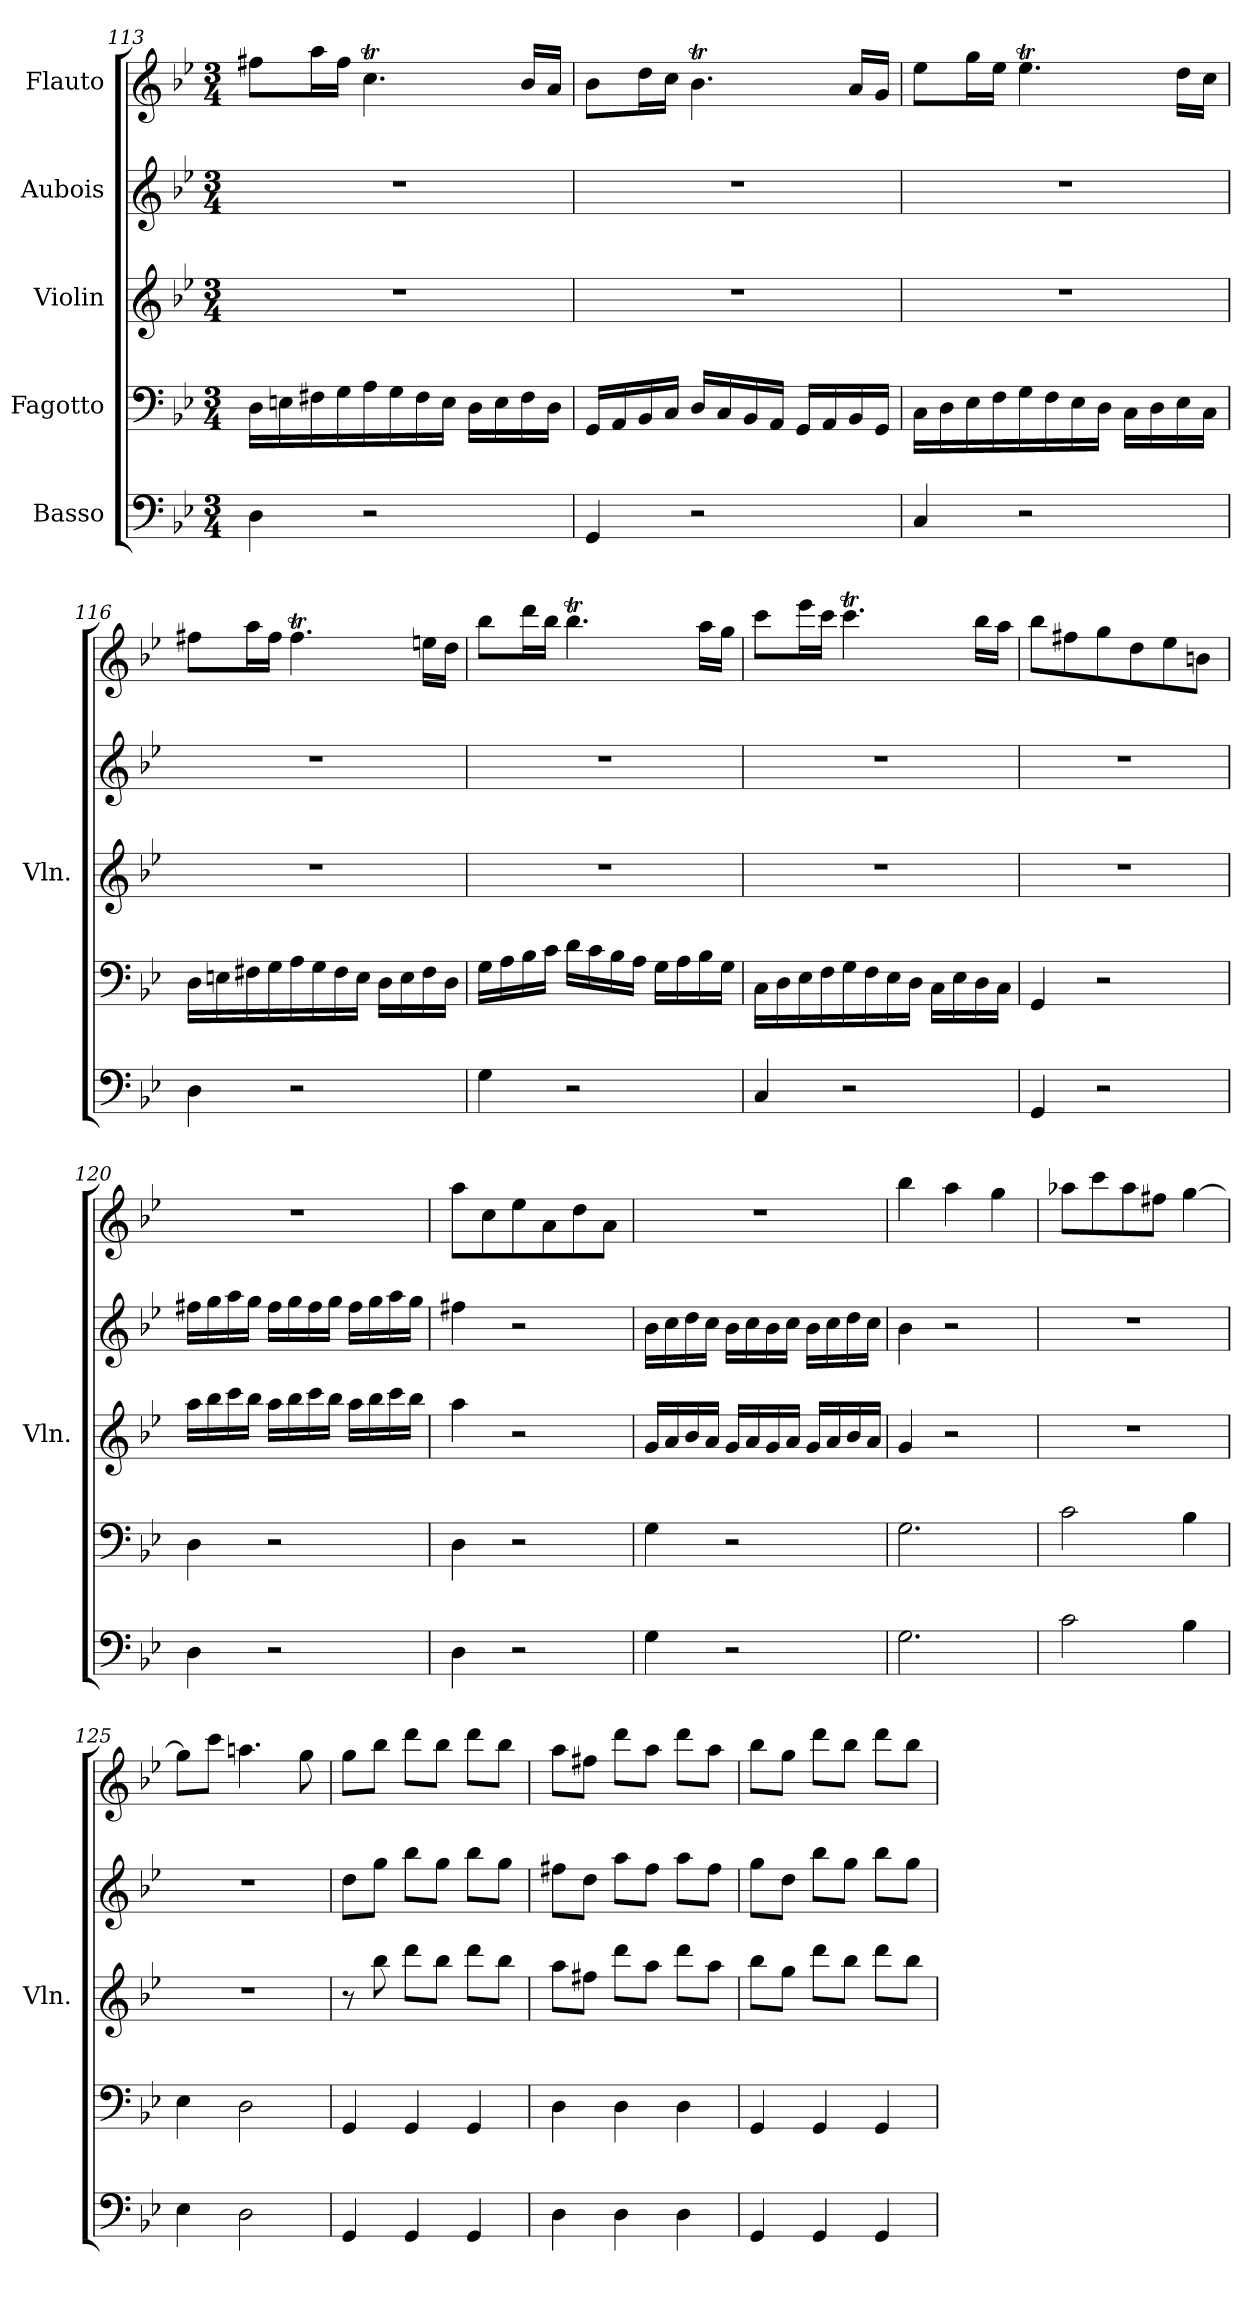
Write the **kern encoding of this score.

**kern	**kern	**kern	**kern	**kern
*part5	*part4	*part3	*part2	*part1
*staff5	*staff4	*staff3	*staff2	*staff1
*I"Basso	*I"Fagotto	*I"Violin	*I"Aubois	*I"Flauto
*	*	*I'Vln.	*	*
*clefF4	*clefF4	*clefG2	*clefG2	*clefG2
*k[b-e-]	*k[b-e-]	*k[b-e-]	*k[b-e-]	*k[b-e-]
*M3/4	*M3/4	*M3/4	*M3/4	*M3/4
=113	=113	=113	=113	=113
4D\	16D\LL	2.r	2.r	8ff#X\L
.	16En\	.	.	.
.	16F#X\	.	.	16aa\L
.	16G\	.	.	16ff#\JJ
2r	16A\	.	.	4.ccT\
.	16G\	.	.	.
.	16F#\	.	.	.
.	16E\JJ	.	.	.
.	16D\LL	.	.	.
.	16E\	.	.	.
.	16F#\	.	.	16b-/LL
.	16D\JJ	.	.	16a/JJ
=114	=114	=114	=114	=114
4GG/	16GG/LL	2.r	2.r	8b-\L
.	16AA/	.	.	.
.	16BB-/	.	.	16dd\L
.	16C/JJ	.	.	16cc\JJ
2r	16D/LL	.	.	4.b-T\
.	16C/	.	.	.
.	16BB-/	.	.	.
.	16AA/JJ	.	.	.
.	16GG/LL	.	.	.
.	16AA/	.	.	.
.	16BB-/	.	.	16a/LL
.	16GG/JJ	.	.	16g/JJ
=115	=115	=115	=115	=115
4C/	16C\LL	2.r	2.r	8ee-\L
.	16D\	.	.	.
.	16E-\	.	.	16gg\L
.	16F\	.	.	16ee-\JJ
2r	16G\	.	.	4.ee-T\
.	16F\	.	.	.
.	16E-\	.	.	.
.	16D\JJ	.	.	.
.	16C\LL	.	.	.
.	16D\	.	.	.
.	16E-\	.	.	16dd\LL
.	16C\JJ	.	.	16cc\JJ
!!LO:LB:g=z
=116	=116	=116	=116	=116
4D\	16D\LL	2.r	2.r	8ff#X\L
.	16En\	.	.	.
.	16F#X\	.	.	16aa\L
.	16G\	.	.	16ff#\JJ
2r	16A\	.	.	4.ff#t\
.	16G\	.	.	.
.	16F#\	.	.	.
.	16E\JJ	.	.	.
.	16D\LL	.	.	.
.	16E\	.	.	.
.	16F#\	.	.	16een\LL
.	16D\JJ	.	.	16dd\JJ
=117	=117	=117	=117	=117
4G\	16G\LL	2.r	2.r	8bb-\L
.	16A\	.	.	.
.	16B-\	.	.	16ddd\L
.	16c\JJ	.	.	16bb-\JJ
2r	16d\LL	.	.	4.bb-T\
.	16c\	.	.	.
.	16B-\	.	.	.
.	16A\JJ	.	.	.
.	16G\LL	.	.	.
.	16A\	.	.	.
.	16B-\	.	.	16aa\LL
.	16G\JJ	.	.	16gg\JJ
=118	=118	=118	=118	=118
4C/	16C\LL	2.r	2.r	8ccc\L
.	16D\	.	.	.
.	16E-\	.	.	16eee-\L
.	16F\	.	.	16ccc\JJ
2r	16G\	.	.	4.cccT\
.	16F\	.	.	.
.	16E-\	.	.	.
.	16D\JJ	.	.	.
.	16C\LL	.	.	.
.	16E-\	.	.	.
.	16D\	.	.	16bb-\LL
.	16C\JJ	.	.	16aa\JJ
=119	=119	=119	=119	=119
4GG/	4GG/	2.r	2.r	8bb-\L
.	.	.	.	8ff#X\
2r	2r	.	.	8gg\
.	.	.	.	8dd\
.	.	.	.	8ee-\
.	.	.	.	8bn\J
=120	=120	=120	=120	=120
4D\	4D\	16aa\LL	16ff#X\LL	2.r
.	.	16bb-\	16gg\	.
.	.	16ccc\	16aa\	.
.	.	16bb-\JJ	16gg\JJ	.
2r	2r	16aa\LL	16ff#\LL	.
.	.	16bb-\	16gg\	.
.	.	16ccc\	16ff#\	.
.	.	16bb-\JJ	16gg\JJ	.
.	.	16aa\LL	16ff#\LL	.
.	.	16bb-\	16gg\	.
.	.	16ccc\	16aa\	.
.	.	16bb-\JJ	16gg\JJ	.
=121	=121	=121	=121	=121
4D\	4D\	4aa\	4ff#X\	8aa\L
.	.	.	.	8cc\
2r	2r	2r	2r	8ee-\
.	.	.	.	8a\
.	.	.	.	8dd\
.	.	.	.	8a\J
!!LO:LB:g=z
=122	=122	=122	=122	=122
4G\	4G\	16g/LL	16b-\LL	2.r
.	.	16a/	16cc\	.
.	.	16b-/	16dd\	.
.	.	16a/JJ	16cc\JJ	.
2r	2r	16g/LL	16b-\LL	.
.	.	16a/	16cc\	.
.	.	16g/	16b-\	.
.	.	16a/JJ	16cc\JJ	.
.	.	16g/LL	16b-\LL	.
.	.	16a/	16cc\	.
.	.	16b-/	16dd\	.
.	.	16a/JJ	16cc\JJ	.
=123	=123	=123	=123	=123
2.G\	2.G\	4g/	4b-\	4bb-\
.	.	2r	2r	4aa\
.	.	.	.	4gg\
=124	=124	=124	=124	=124
2c\	2c\	2.r	2.r	8aa-X\L
.	.	.	.	8ccc\
.	.	.	.	8aa-\
.	.	.	.	8ff#X\J
4B-\	4B-\	.	.	[4gg\
=125	=125	=125	=125	=125
4E-\	4E-\	2.r	2.r	8gg\L]
.	.	.	.	8ccc\J
2D\	2D\	.	.	4.aan\
.	.	.	.	8gg\
=126	=126	=126	=126	=126
4GG/	4GG/	8r	8dd\L	8gg\L
.	.	8bb-\	8gg\J	8bb-\J
4GG/	4GG/	8ddd\L	8bb-\L	8ddd\L
.	.	8bb-\J	8gg\J	8bb-\J
4GG/	4GG/	8ddd\L	8bb-\L	8ddd\L
.	.	8bb-\J	8gg\J	8bb-\J
=127	=127	=127	=127	=127
4D\	4D\	8aa\L	8ff#X\L	8aa\L
.	.	8ff#X\J	8dd\J	8ff#X\J
4D\	4D\	8ddd\L	8aa\L	8ddd\L
.	.	8aa\J	8ff#\J	8aa\J
4D\	4D\	8ddd\L	8aa\L	8ddd\L
.	.	8aa\J	8ff#\J	8aa\J
=128	=128	=128	=128	=128
4GG/	4GG/	8bb-\L	8gg\L	8bb-\L
.	.	8gg\J	8dd\J	8gg\J
4GG/	4GG/	8ddd\L	8bb-\L	8ddd\L
.	.	8bb-\J	8gg\J	8bb-\J
4GG/	4GG/	8ddd\L	8bb-\L	8ddd\L
.	.	8bb-\J	8gg\J	8bb-\J
=	=	=	=	=
*-	*-	*-	*-	*-
